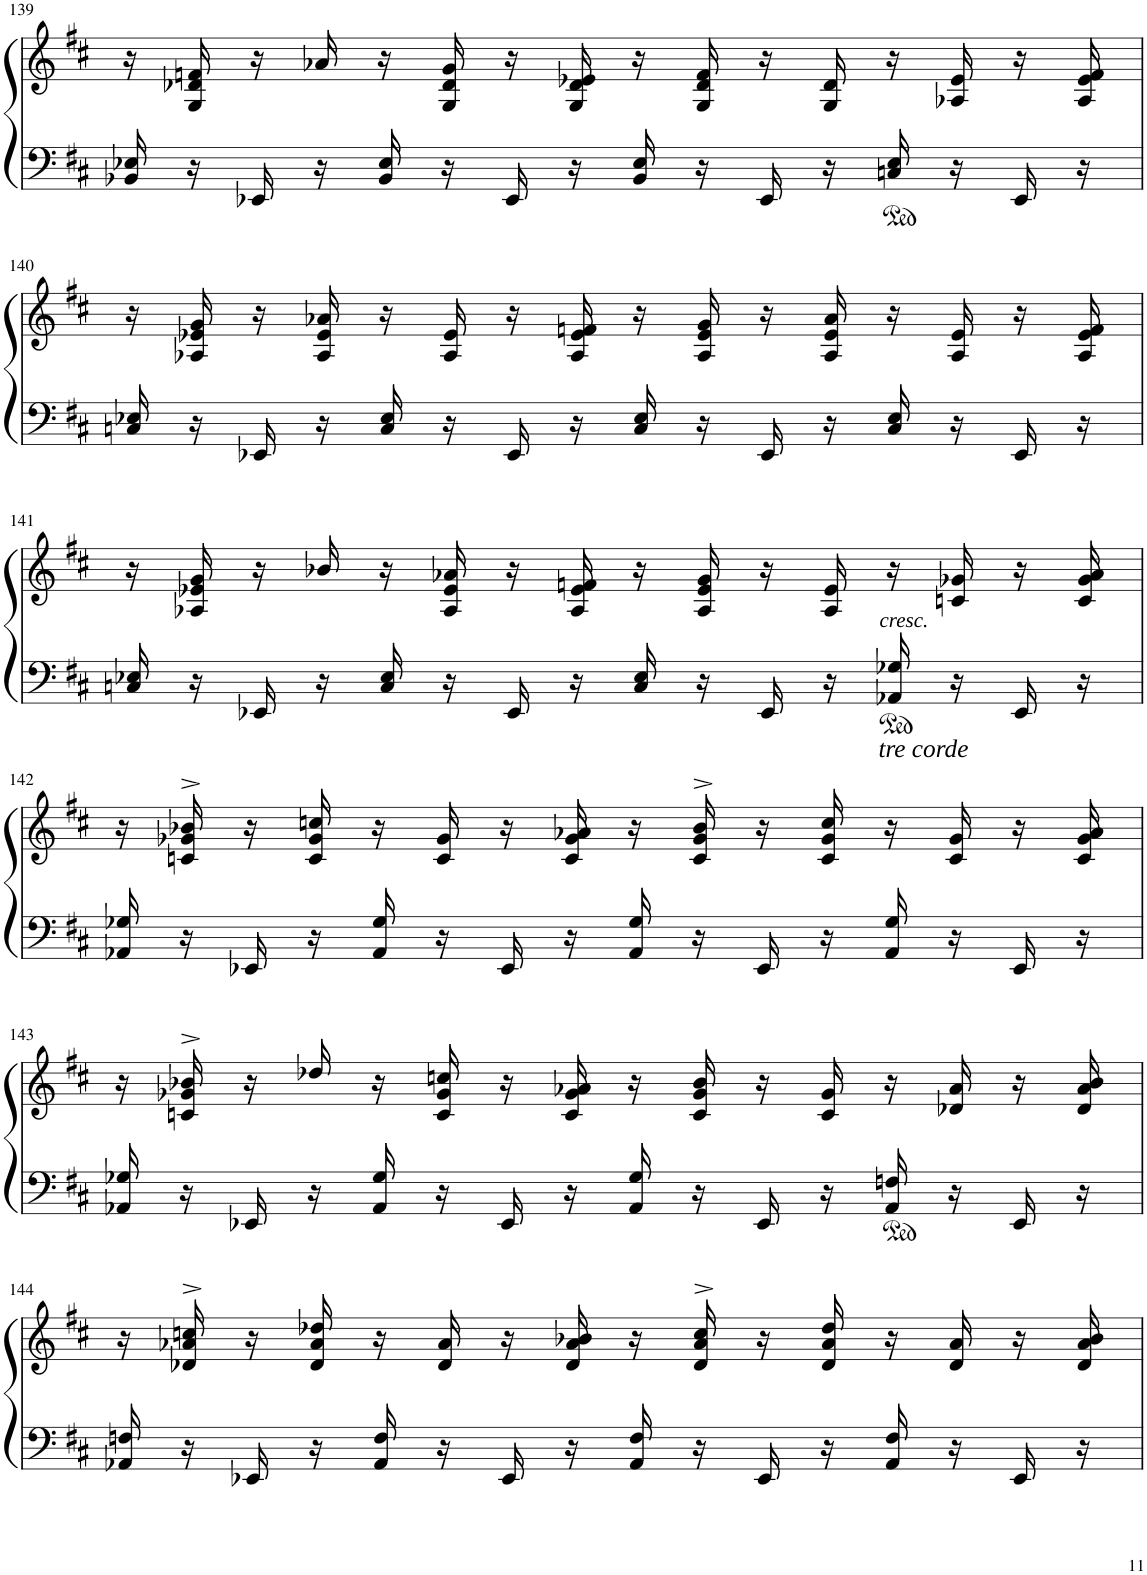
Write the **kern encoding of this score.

**kern	**kern	**dynam
*part1	*part1	*part1
*staff2	*staff1	*staff1/2
*I"Piano	*	*
*I'Pno	*	*
!!LO:PB:g=z
*clefF4	*clefG2	*
*k[f#c#]	*k[f#c#]	*
*M4/4	*M4/4	*
*met(c)	*met(c)	*
=139	=139	=139
*^	*^	*
16ryy	16BB-X/ 16E-X/LL	16r	16ryy	.
16r	16ryy	16ryy	16G/ 16d-X/ 16fn/LL	.
16ryy	16EE-X/J	16r	16ryy	.
16r	16ryy	16ryy	16a-X/JJ	.
16ryy	16BB-/ 16E-/JL	16r	16ryy	.
16r	16ryy	16ryy	16G/ 16d-/ 16g/LL	.
16ryy	16EE-/JL	16r	16ryy	.
16r	16ryy	16ryy	16G/ 16d-/ 16e-X/JJ	.
16ryy	16BB-/ 16E-/JL	16r	16ryy	.
16r	16ryy	16ryy	16G/ 16d-/ 16f/LL	.
16ryy	16EE-/JL	16r	16ryy	.
16r	16ryy	16ryy	16G/ 16d-/JJ	.
16ryy	16Cn/ 16E-/JL	16r	16ryy	.
16r	16ryy	16ryy	16A-X/ 16e-/LL	.
16ryy	16EE-/JJ	16r	16ryy	.
16r	16ryy	16ryy	16A-/ 16e-/ 16f/JJ	.
!!LO:LB:g=z	!!
=140	=140	=140	=140	=140
16ryy	16Cn/ 16E-X/LL	16r	16ryy	.
16r	16ryy	16ryy	16A-X/ 16e-X/ 16g/LL	.
16ryy	16EE-X/J	16r	16ryy	.
16r	16ryy	16ryy	16A-/ 16e-/ 16a-X/JJ	.
16ryy	16C/ 16E-/JL	16r	16ryy	.
16r	16ryy	16ryy	16A-/ 16e-/LL	.
16ryy	16EE-/JL	16r	16ryy	.
16r	16ryy	16ryy	16A-/ 16e-/ 16fn/JJ	.
16ryy	16C/ 16E-/JL	16r	16ryy	.
16r	16ryy	16ryy	16A-/ 16e-/ 16g/LL	.
16ryy	16EE-/JL	16r	16ryy	.
16r	16ryy	16ryy	16A-/ 16e-/ 16a-/JJ	.
16ryy	16C/ 16E-/JL	16r	16ryy	.
16r	16ryy	16ryy	16A-/ 16e-/LL	.
16ryy	16EE-/JJ	16r	16ryy	.
16r	16ryy	16ryy	16A-/ 16e-/ 16f/JJ	.
!!LO:LB:g=z	!!
=141	=141	=141	=141	=141
16ryy	16Cn/ 16E-X/LL	16r	16ryy	.
16r	16ryy	16ryy	16A-X/ 16e-X/ 16g/LL	.
16ryy	16EE-X/J	16r	16ryy	.
16r	16ryy	16ryy	16b-X/JJ	.
16ryy	16C/ 16E-/JL	16r	16ryy	.
16r	16ryy	16ryy	16A-/ 16e-/ 16a-X/LL	.
16ryy	16EE-/JL	16r	16ryy	.
16r	16ryy	16ryy	16A-/ 16e-/ 16fn/JJ	.
16ryy	16C/ 16E-/JL	16r	16ryy	.
16r	16ryy	16ryy	16A-/ 16e-/ 16g/LL	.
16ryy	16EE-/JL	16r	16ryy	.
16r	16ryy	16ryy	16A-/ 16e-/JJ	.
!LO:TX:b:i:t=tre corde	!	!	!	!
!	!	!	!	!LO:DY:b
16ryy	16AA-X/ 16G-X/JL	16r	16ryy	other-dynamics
16r	16ryy	16ryy	16cn/ 16g-X/LL	.
16ryy	16EE-/JJ	16r	16ryy	.
16r	16ryy	16ryy	16c/ 16g-/ 16a-/JJ	.
!!LO:LB:g=z	!!
=142	=142	=142	=142	=142
16ryy	16AA-X/ 16G-X/LL	16r	16ryy	.
16r	16ryy	16ryy	16cn^/ 16g-X^/ 16b-X^/LL	.
16ryy	16EE-X/J	16r	16ryy	.
16r	16ryy	16ryy	16c/ 16g-/ 16ccn/JJ	.
16ryy	16AA-/ 16G-/JL	16r	16ryy	.
16r	16ryy	16ryy	16c/ 16g-/LL	.
16ryy	16EE-/JL	16r	16ryy	.
16r	16ryy	16ryy	16c/ 16g-/ 16a-X/JJ	.
16ryy	16AA-/ 16G-/JL	16r	16ryy	.
16r	16ryy	16ryy	16c^/ 16g-^/ 16b-^/LL	.
16ryy	16EE-/JL	16r	16ryy	.
16r	16ryy	16ryy	16c/ 16g-/ 16cc/JJ	.
16ryy	16AA-/ 16G-/JL	16r	16ryy	.
16r	16ryy	16ryy	16c/ 16g-/LL	.
16ryy	16EE-/JJ	16r	16ryy	.
16r	16ryy	16ryy	16c/ 16g-/ 16a-/JJ	.
!!LO:LB:g=z	!!
=143	=143	=143	=143	=143
16ryy	16AA-X/ 16G-X/LL	16r	16ryy	.
16r	16ryy	16ryy	16cn^/ 16g-X^/ 16b-X^/LL	.
16ryy	16EE-X/J	16r	16ryy	.
16r	16ryy	16ryy	16dd-X/JJ	.
16ryy	16AA-/ 16G-/JL	16r	16ryy	.
16r	16ryy	16ryy	16c/ 16g-/ 16ccn/LL	.
16ryy	16EE-/JL	16r	16ryy	.
16r	16ryy	16ryy	16c/ 16g-/ 16a-X/JJ	.
16ryy	16AA-/ 16G-/JL	16r	16ryy	.
16r	16ryy	16ryy	16c/ 16g-/ 16b-/LL	.
16ryy	16EE-/JL	16r	16ryy	.
16r	16ryy	16ryy	16c/ 16g-/JJ	.
16ryy	16AA-/ 16Fn/JL	16r	16ryy	.
16r	16ryy	16ryy	16d-X/ 16a-/LL	.
16ryy	16EE-/JJ	16r	16ryy	.
16r	16ryy	16ryy	16d-/ 16a-/ 16b-/JJ	.
!!LO:LB:g=z	!!
=144	=144	=144	=144	=144
16ryy	16AA-X/ 16Fn/LL	16r	16ryy	.
16r	16ryy	16ryy	16d-X^/ 16a-X^/ 16ccn^/LL	.
16ryy	16EE-X/J	16r	16ryy	.
16r	16ryy	16ryy	16d-/ 16a-/ 16dd-X/JJ	.
16ryy	16AA-/ 16F/JL	16r	16ryy	.
16r	16ryy	16ryy	16d-/ 16a-/LL	.
16ryy	16EE-/JL	16r	16ryy	.
16r	16ryy	16ryy	16d-/ 16a-/ 16b-X/JJ	.
16ryy	16AA-/ 16F/JL	16r	16ryy	.
16r	16ryy	16ryy	16d-^/ 16a-^/ 16cc^/LL	.
16ryy	16EE-/JL	16r	16ryy	.
16r	16ryy	16ryy	16d-/ 16a-/ 16dd-/JJ	.
16ryy	16AA-/ 16F/JL	16r	16ryy	.
16r	16ryy	16ryy	16d-/ 16a-/LL	.
16ryy	16EE-/JJ	16r	16ryy	.
16r	16ryy	16ryy	16d-/ 16a-/ 16b-/JJ	.
*v	*v	*	*	*
*	*v	*v	*
=	=	=
*-	*-	*-
